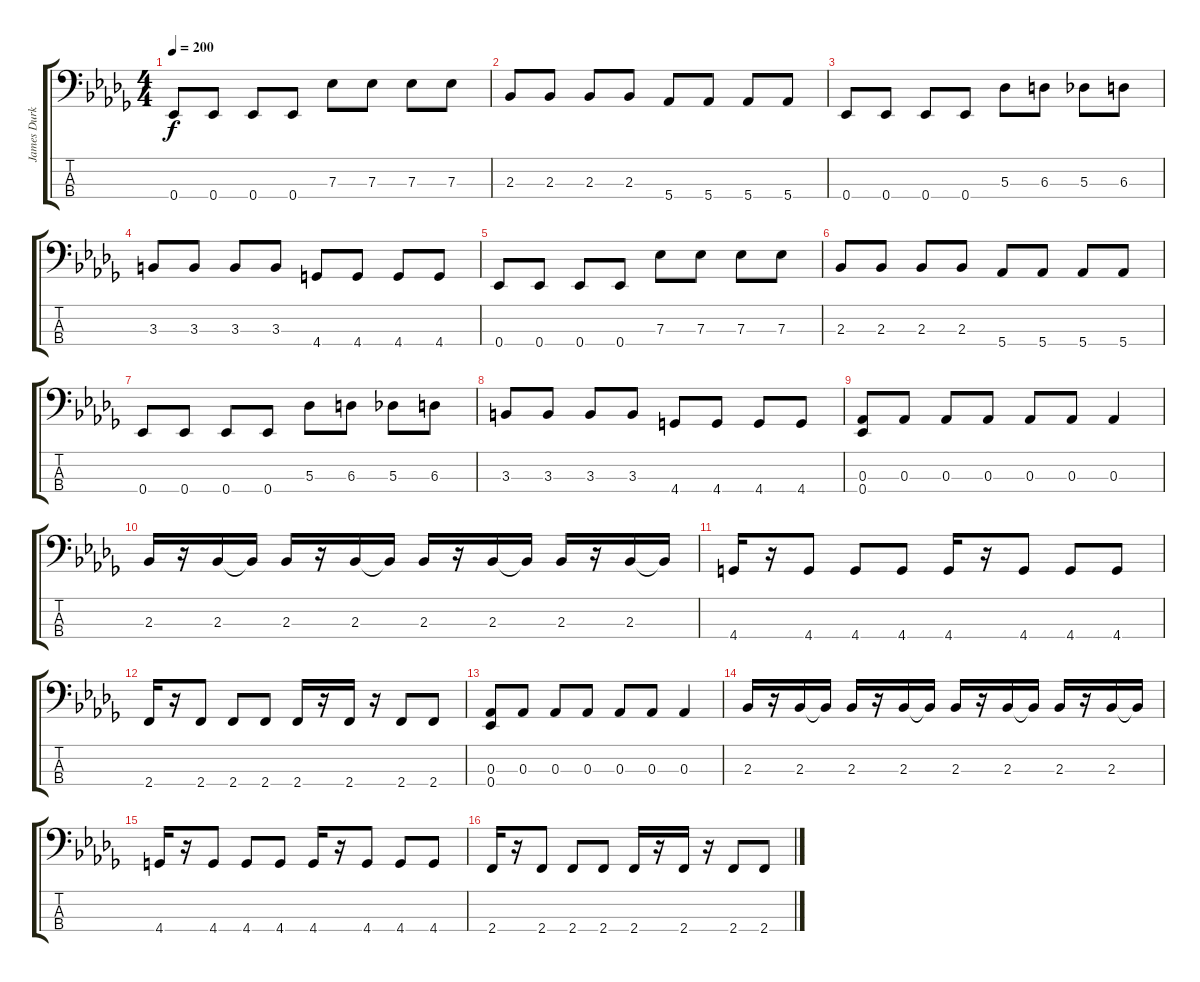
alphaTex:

\track ("James Durkin (Bass)" "James Durk") {instrument electricguitarmuted}
\staff {score tabs}
\tuning (Gb2 Db2 Ab1 Eb1) {hide}
\ts (4 4)
\tempo 200
\clef f4
\ks bbminor
0.4.8{dy f} 0.4.8 0.4.8 0.4.8 7.3.8 7.3.8 7.3.8 7.3.8 |
2.3.8 2.3.8 2.3.8 2.3.8 5.4.8 5.4.8 5.4.8 5.4.8 |
0.4.8 0.4.8 0.4.8 0.4.8 5.3.8 6.3.8 5.3.8 6.3.8 |
3.3.8 3.3.8 3.3.8 3.3.8 4.4.8 4.4.8 4.4.8 4.4.8 |
0.4.8 0.4.8 0.4.8 0.4.8 7.3.8 7.3.8 7.3.8 7.3.8 |
2.3.8 2.3.8 2.3.8 2.3.8 5.4.8 5.4.8 5.4.8 5.4.8 |
0.4.8 0.4.8 0.4.8 0.4.8 5.3.8 6.3.8 5.3.8 6.3.8 |
3.3.8 3.3.8 3.3.8 3.3.8 4.4.8 4.4.8 4.4.8 4.4.8 |
(0.3 0.4).8 0.3.8 0.3.8 0.3.8 0.3.8 0.3.8 0.3.4 |
2.3.16 r.16 2.3.16 2.3{t}.16 2.3.16 r.16 2.3.16 2.3{t}.16 2.3.16 r.16 2.3.16 2.3{t}.16 2.3.16 r.16 2.3.16 2.3{t}.16 |
4.4.16 r.16 4.4.8 4.4.8 4.4.8 4.4.16 r.16 4.4.8 4.4.8 4.4.8 |
2.4.16 r.16 2.4.8 2.4.8 2.4.8 2.4.16 r.16 2.4.16 r.16 2.4.8 2.4.8 |
(0.3 0.4).8 0.3.8 0.3.8 0.3.8 0.3.8 0.3.8 0.3.4 |
2.3.16 r.16 2.3.16 2.3{t}.16 2.3.16 r.16 2.3.16 2.3{t}.16 2.3.16 r.16 2.3.16 2.3{t}.16 2.3.16 r.16 2.3.16 2.3{t}.16 |
4.4.16 r.16 4.4.8 4.4.8 4.4.8 4.4.16 r.16 4.4.8 4.4.8 4.4.8 |
2.4.16 r.16 2.4.8 2.4.8 2.4.8 2.4.16 r.16 2.4.16 r.16 2.4.8 2.4.8
